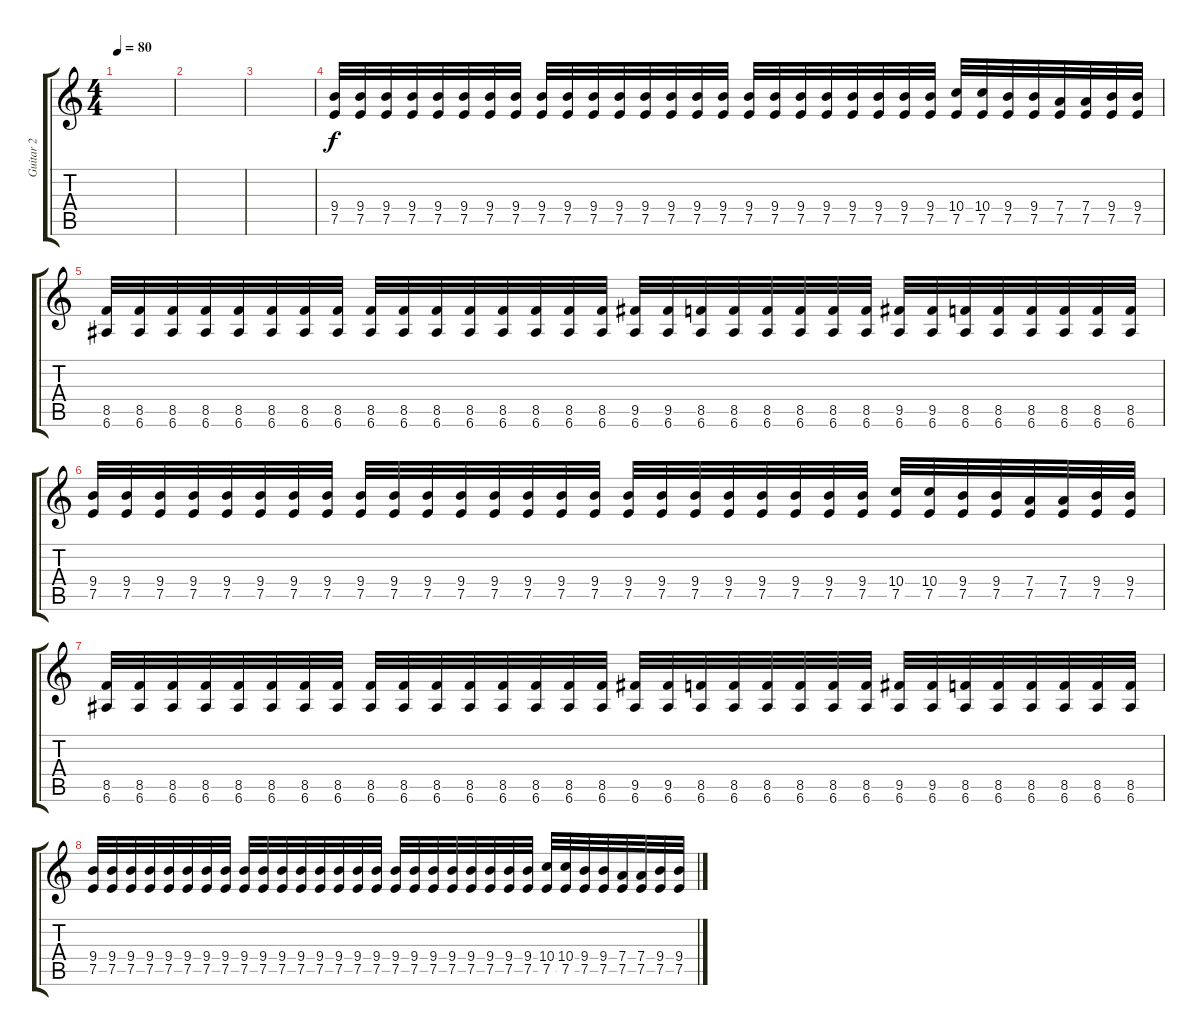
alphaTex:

\track ("Guitar 2" "Guitar 2") {instrument distortionguitar}
\staff {score tabs}
\tuning (E4 B3 G3 D3 A2 E2) {hide}
\ts (4 4)
\tempo 80
\clef g2
\ks c
|
|
|
(9.4 7.5).32 (9.4 7.5).32 (9.4 7.5).32 (9.4 7.5).32 (9.4 7.5).32 (9.4 7.5).32 (9.4 7.5).32 (9.4 7.5).32 (9.4 7.5).32 (9.4 7.5).32 (9.4 7.5).32 (9.4 7.5).32 (9.4 7.5).32 (9.4 7.5).32 (9.4 7.5).32 (9.4 7.5).32 (9.4 7.5).32 (9.4 7.5).32 (9.4 7.5).32 (9.4 7.5).32 (9.4 7.5).32 (9.4 7.5).32 (9.4 7.5).32 (9.4 7.5).32 (10.4 7.5).32 (10.4 7.5).32 (9.4 7.5).32 (9.4 7.5).32 (7.4 7.5).32 (7.4 7.5).32 (9.4 7.5).32 (9.4 7.5).32 |
(8.5 6.6).32 (8.5 6.6).32 (8.5 6.6).32 (8.5 6.6).32 (8.5 6.6).32 (8.5 6.6).32 (8.5 6.6).32 (8.5 6.6).32 (8.5 6.6).32 (8.5 6.6).32 (8.5 6.6).32 (8.5 6.6).32 (8.5 6.6).32 (8.5 6.6).32 (8.5 6.6).32 (8.5 6.6).32 (9.5 6.6).32 (9.5 6.6).32 (8.5 6.6).32 (8.5 6.6).32 (8.5 6.6).32 (8.5 6.6).32 (8.5 6.6).32 (8.5 6.6).32 (9.5 6.6).32 (9.5 6.6).32 (8.5 6.6).32 (8.5 6.6).32 (8.5 6.6).32 (8.5 6.6).32 (8.5 6.6).32 (8.5 6.6).32 |
(9.4 7.5).32 (9.4 7.5).32 (9.4 7.5).32 (9.4 7.5).32 (9.4 7.5).32 (9.4 7.5).32 (9.4 7.5).32 (9.4 7.5).32 (9.4 7.5).32 (9.4 7.5).32 (9.4 7.5).32 (9.4 7.5).32 (9.4 7.5).32 (9.4 7.5).32 (9.4 7.5).32 (9.4 7.5).32 (9.4 7.5).32 (9.4 7.5).32 (9.4 7.5).32 (9.4 7.5).32 (9.4 7.5).32 (9.4 7.5).32 (9.4 7.5).32 (9.4 7.5).32 (10.4 7.5).32 (10.4 7.5).32 (9.4 7.5).32 (9.4 7.5).32 (7.4 7.5).32 (7.4 7.5).32 (9.4 7.5).32 (9.4 7.5).32 |
(8.5 6.6).32 (8.5 6.6).32 (8.5 6.6).32 (8.5 6.6).32 (8.5 6.6).32 (8.5 6.6).32 (8.5 6.6).32 (8.5 6.6).32 (8.5 6.6).32 (8.5 6.6).32 (8.5 6.6).32 (8.5 6.6).32 (8.5 6.6).32 (8.5 6.6).32 (8.5 6.6).32 (8.5 6.6).32 (9.5 6.6).32 (9.5 6.6).32 (8.5 6.6).32 (8.5 6.6).32 (8.5 6.6).32 (8.5 6.6).32 (8.5 6.6).32 (8.5 6.6).32 (9.5 6.6).32 (9.5 6.6).32 (8.5 6.6).32 (8.5 6.6).32 (8.5 6.6).32 (8.5 6.6).32 (8.5 6.6).32 (8.5 6.6).32 |
(9.4 7.5).32 (9.4 7.5).32 (9.4 7.5).32 (9.4 7.5).32 (9.4 7.5).32 (9.4 7.5).32 (9.4 7.5).32 (9.4 7.5).32 (9.4 7.5).32 (9.4 7.5).32 (9.4 7.5).32 (9.4 7.5).32 (9.4 7.5).32 (9.4 7.5).32 (9.4 7.5).32 (9.4 7.5).32 (9.4 7.5).32 (9.4 7.5).32 (9.4 7.5).32 (9.4 7.5).32 (9.4 7.5).32 (9.4 7.5).32 (9.4 7.5).32 (9.4 7.5).32 (10.4 7.5).32 (10.4 7.5).32 (9.4 7.5).32 (9.4 7.5).32 (7.4 7.5).32 (7.4 7.5).32 (9.4 7.5).32 (9.4 7.5).32
